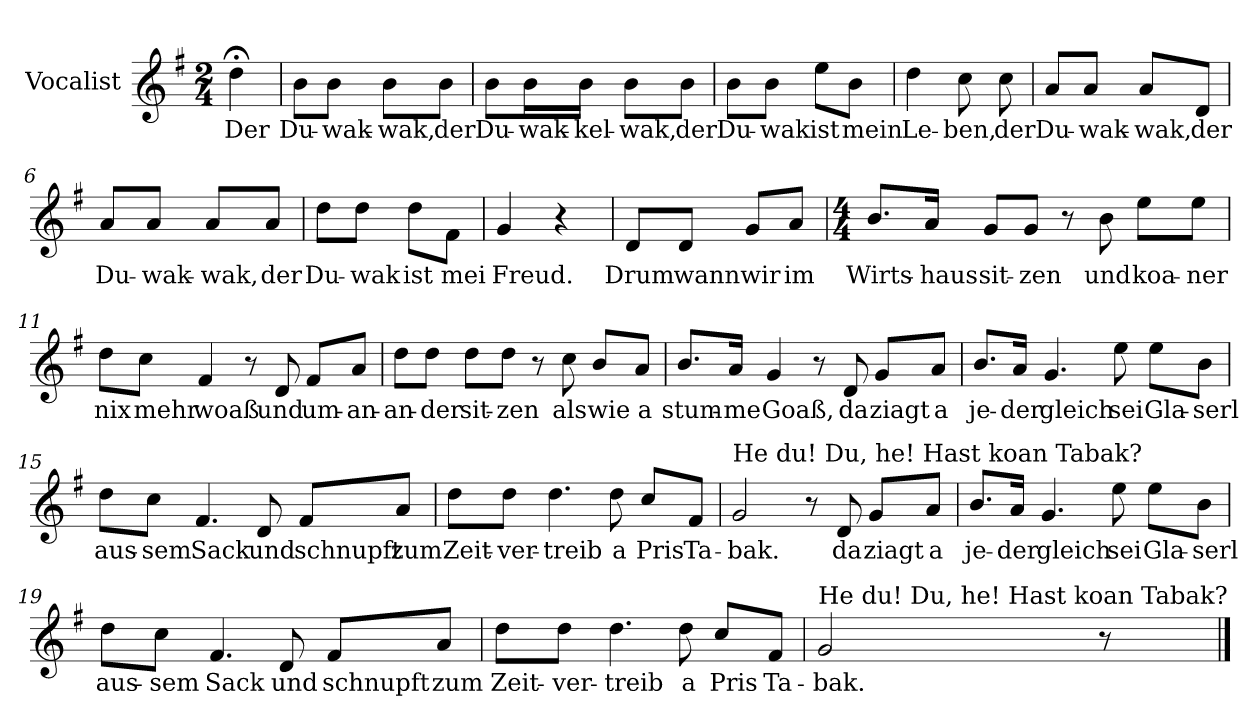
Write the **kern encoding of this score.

**kern	**text
*part1	*part1
*staff1	*staff1
*I"Vocalist	*
*k[f#]	*
*G:	*
*M2/4	*
=	=
4dd;<	Der
=1	=1
8bL	Du-
8bJ	-wak-
8bL	-wak,
8bJ	der
=2	=2
8bL	Du-
16bL	-wak-
16bJJ	-kel-
8bL	-wak,
8bJ	der
=3	=3
8bL	Du-
8bJ	-wak
8eeL	ist
8bJ	mein
=4	=4
4dd	Le-
8cc	-ben,
8cc	der
=5	=5
8aL	Du-
8aJ	-wak-
8aL	-wak,
8dJ	der
=6	=6
8aL	Du-
8aJ	-wak-
8aL	-wak,
8aJ	der
=7	=7
8ddL	Du-
8ddJ	-wak
8dd\L	ist
8f#J	mei
=8	=8
4g	Freud.
4r	.
=9	=9
8dL	Drum
8dJ	wann
8gL	wir
8aJ	im
=10	=10
*M4/4	*
8.bL	Wirts-
16aJk	-haus
8gL	sit-
8gJ	-zen
8r	.
8b	und
8eeL	koa-
8eeJ	-ner
=11	=11
8ddL	nix
8ccJ	mehr
4f#	woaß
8r	.
8d	und
8f#L	um-
8aJ	-an-
=12	=12
8ddL	-an-
8ddJ	-der
8ddL	sit-
8ddJ	-zen
8r	.
8cc	als
8bL	wie
8aJ	a
=13	=13
8.bL	stum-
16aJk	-me
4g	Goaß,
8r	.
8d	da
8gL	ziagt
8aJ	a
=14	=14
8.bL	je-
16aJk	-der
4.g	gleich
8ee	sei
8eeL	Gla-
8bJ	-serl
=15	=15
8ddL	aus-
8ccJ	-sem
4.f#	Sack
8d	und
8f#L	schnupft
8aJ	zum
=16	=16
8ddL	Zeit-
8ddJ	-ver-
4.dd	-treib
8dd	a
8ccL	Pris
8f#J	Ta-
=17	=17
!LO:TX:a:t=He du! Du, he! Hast koan Tabak?	!
2g	-bak.
8r	.
8d	da
8gL	ziagt
8aJ	a
=18	=18
8.bL	je-
16aJk	-der
4.g	gleich
8ee	sei
8eeL	Gla-
8bJ	-serl
=19	=19
8ddL	aus-
8ccJ	-sem
4.f#	Sack
8d	und
8f#L	schnupft
8aJ	zum
=20	=20
8ddL	Zeit-
8ddJ	-ver-
4.dd	-treib
8dd	a
8ccL	Pris
8f#J	Ta-
=21	=21
!LO:TX:a:t=He du! Du, he! Hast koan Tabak?	!
2g	-bak.
8r	.
==	==
*-	*-
